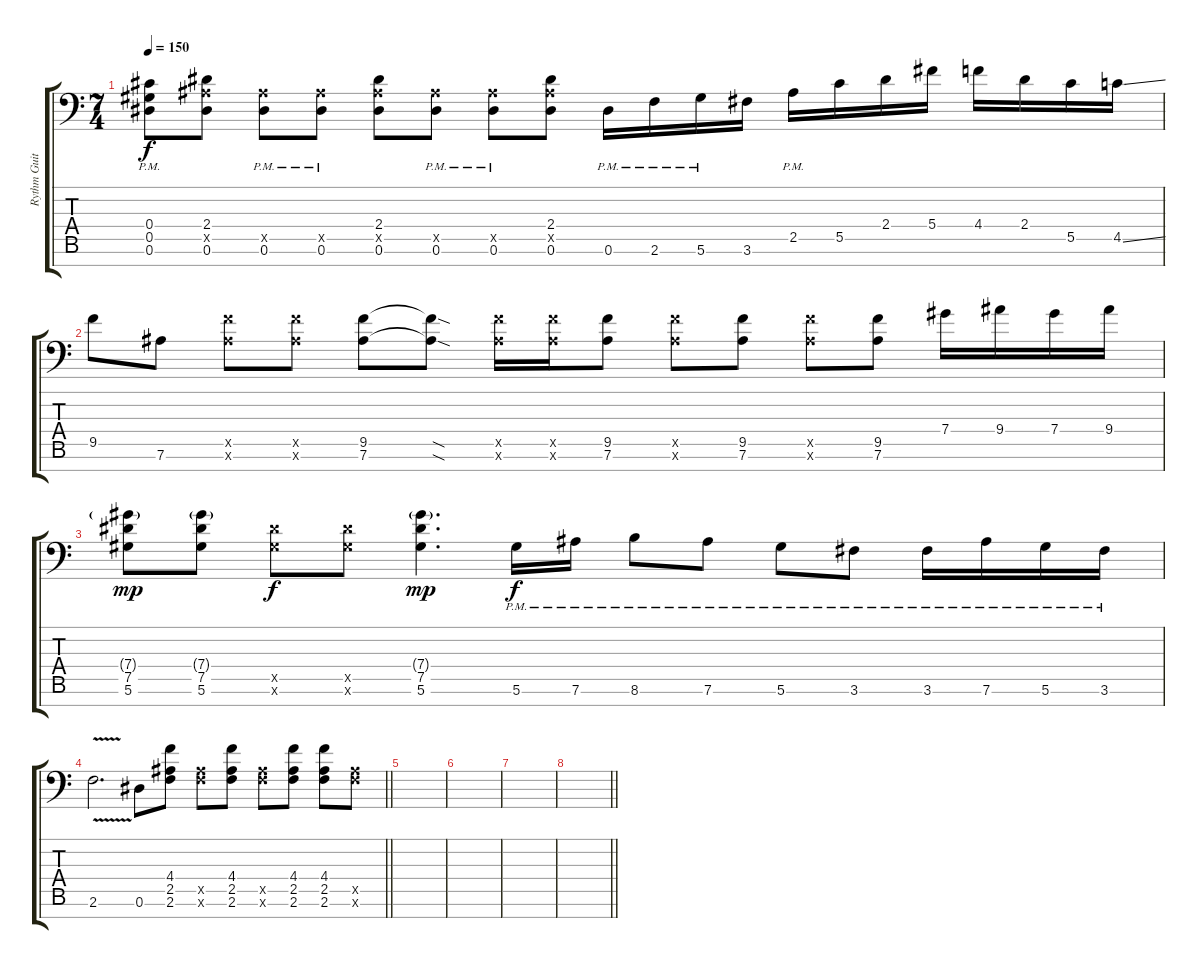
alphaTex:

\track ("Rythm Guitar #2" "Rythm Guit") {instrument distortionguitar}
\staff {score tabs}
\tuning (Eb4 Bb3 Gb3 Db3 Ab2 Eb2 Ab1) {hide}
\ts (7 4)
\tempo 150
\clef f4
\ks c
(0.4{pm} 0.5{pm} 0.6{pm}).8{dy f} (2.4 2.5{x} 0.6).8 (2.5{x} 0.6{pm}).8 (2.5{x} 0.6{pm}).8 (2.4 2.5{x} 0.6).8 (2.5{x} 0.6{pm}).8 (2.5{x} 0.6{pm}).8 (2.4 2.5{x} 0.6).8 0.6{pm}.16 2.6{pm}.16 5.6{pm}.16 3.6.16 2.5{pm}.16 5.5.16 2.4.16 5.4.16 4.4.16 2.4.16 5.5.16 4.5{ss}.16 |
9.5.8 7.6.8 (9.5{x} 7.6{x}).8 (9.5{x} 7.6{x}).8 (9.5 7.6).8 (9.5{sod t} 7.6{sod t}).8 (9.5{x} 7.6{x}).16 (9.5{x} 7.6{x}).16 (9.5 7.6).8 (9.5{x} 7.6{x}).8 (9.5 7.6).8 (9.5{x} 7.6{x}).8 (9.5 7.6).8 7.4.16 9.4.16 7.4.16 9.4.16 |
(7.4{g} 7.5 5.6).8{dy mp} (7.4{g} 7.5 5.6).8 (7.5{x} 5.6{x}).8{dy f} (7.5{x} 5.6{x}).8 (7.4{g} 7.5 5.6).4{d dy mp} 5.6{pm}.16{dy f} 7.6{pm}.16 8.6{pm}.8 7.6{pm}.8 5.6{pm}.8 3.6{pm}.8 3.6{pm}.16 7.6{pm}.16 5.6{pm}.16 3.6{pm}.16 |
\barLineRight lightlight
2.6{v}.2{d} 0.6.8 (4.4 2.5 2.6).8 (2.5{x} 2.6{x}).8 (4.4 2.5 2.6).8 (2.5{x} 2.6{x}).8 (4.4 2.5 2.6).8 (4.4 2.5 2.6).8 (2.5{x} 2.6{x}).8 |
\section ("" "")
|
|
|
\barLineRight lightlight
